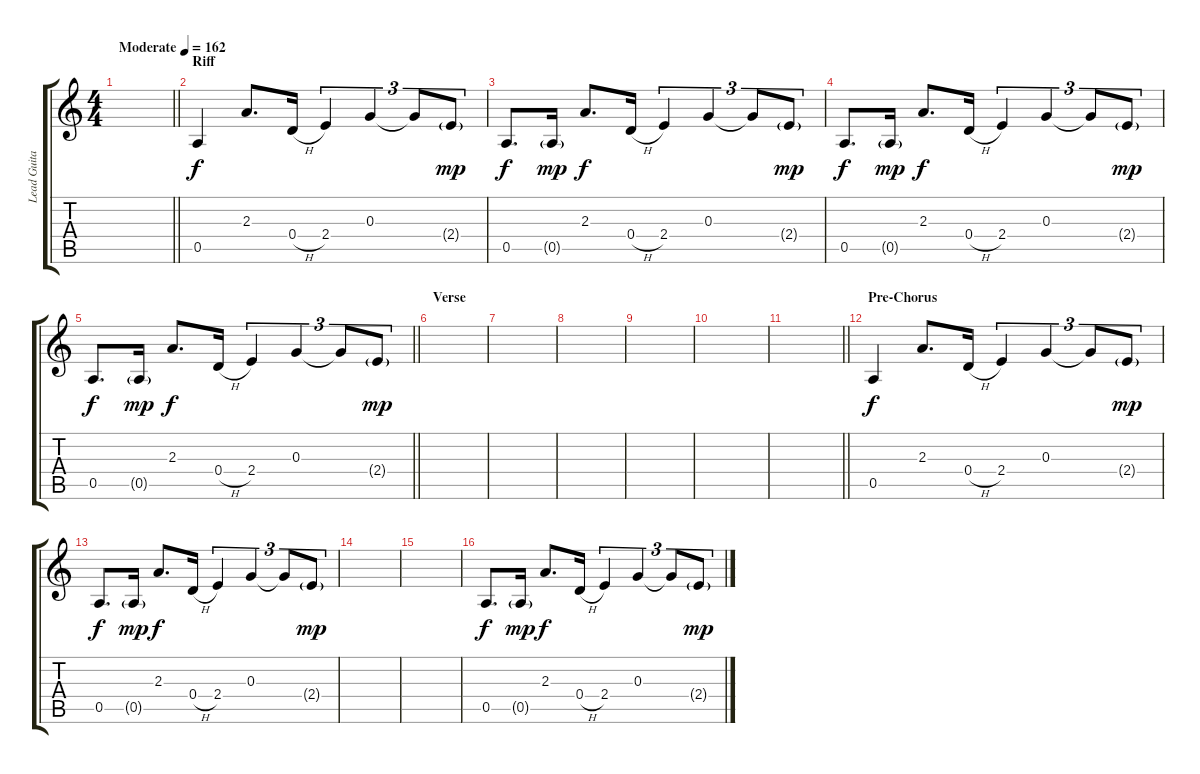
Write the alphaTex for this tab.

\track ("Lead Guitar" "Lead Guita") {instrument overdrivenguitar}
\staff {score tabs}
\tuning (E4 B3 G3 D3 A2 E2) {hide}
\ts (4 4)
\tempo (162 "Moderate")
\clef g2
\barLineRight lightlight
\ks c
|
\section ("" "Riff")
0.5.4 2.3.8{d} 0.4{h}.16 2.4.4{tu (3 2)} 0.3.4{tu (3 2)} 0.3{t}.8{tu (3 2)} 2.4{g}.8{tu (3 2) dy mp} |
0.5.8{d dy f} 0.5{g}.16{dy mp} 2.3.8{d dy f} 0.4{h}.16 2.4.4{tu (3 2)} 0.3.4{tu (3 2)} 0.3{t}.8{tu (3 2)} 2.4{g}.8{tu (3 2) dy mp} |
0.5.8{d dy f} 0.5{g}.16{dy mp} 2.3.8{d dy f} 0.4{h}.16 2.4.4{tu (3 2)} 0.3.4{tu (3 2)} 0.3{t}.8{tu (3 2)} 2.4{g}.8{tu (3 2) dy mp} |
\barLineRight lightlight
0.5.8{d dy f} 0.5{g}.16{dy mp} 2.3.8{d dy f} 0.4{h}.16 2.4.4{tu (3 2)} 0.3.4{tu (3 2)} 0.3{t}.8{tu (3 2)} 2.4{g}.8{tu (3 2) dy mp} |
\section ("" "Verse")
|
|
|
|
|
\barLineRight lightlight
|
\section ("" "Pre-Chorus")
0.5.4{dy f} 2.3.8{d} 0.4{h}.16 2.4.4{tu (3 2)} 0.3.4{tu (3 2)} 0.3{t}.8{tu (3 2)} 2.4{g}.8{tu (3 2) dy mp} |
0.5.8{d dy f} 0.5{g}.16{dy mp} 2.3.8{d dy f} 0.4{h}.16 2.4.4{tu (3 2)} 0.3.4{tu (3 2)} 0.3{t}.8{tu (3 2)} 2.4{g}.8{tu (3 2) dy mp} |
|
|
0.5.8{d dy f} 0.5{g}.16{dy mp} 2.3.8{d dy f} 0.4{h}.16 2.4.4{tu (3 2)} 0.3.4{tu (3 2)} 0.3{t}.8{tu (3 2)} 2.4{g}.8{tu (3 2) dy mp}
